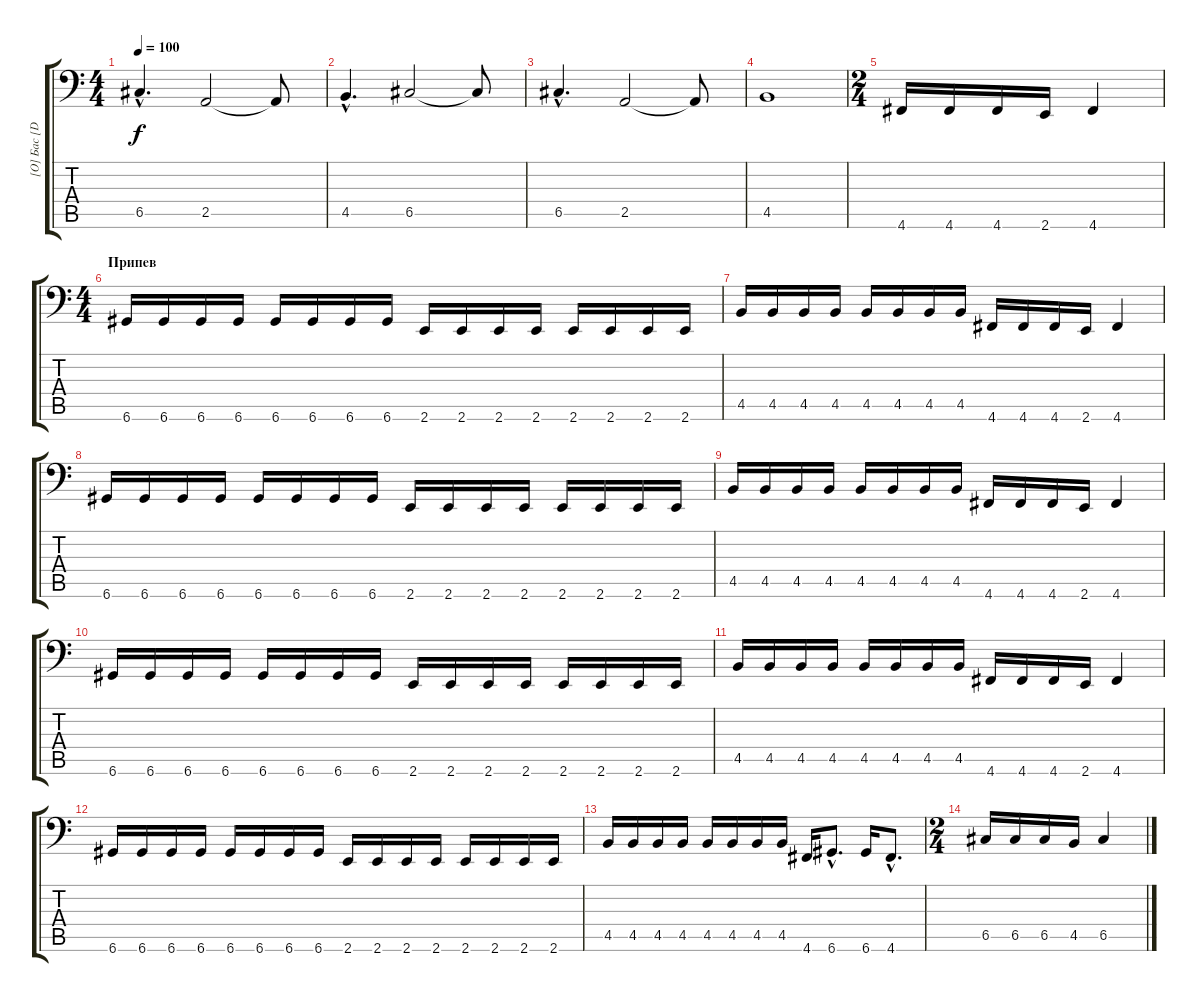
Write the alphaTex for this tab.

\track ("[O] Бас [Denver]" "[O] Бас [D") {instrument electricbasspick}
\staff {score tabs}
\tuning (D3 A2 F2 C2 G1 D1) {hide}
\ts (4 4)
\tempo 100
\clef f4
\ks c
6.5{hac}.4{d dy f} 2.5.2 2.5{t}.8 |
4.5{hac}.4{d} 6.5.2 6.5{t}.8 |
6.5{hac}.4{d} 2.5.2 2.5{t}.8 |
4.5.1 |
\ts (2 4)
4.6.16 4.6.16 4.6.16 2.6.16 4.6.4 |
\ts (4 4)
\section ("" "Припев")
6.6.16 6.6.16 6.6.16 6.6.16 6.6.16 6.6.16 6.6.16 6.6.16 2.6.16 2.6.16 2.6.16 2.6.16 2.6.16 2.6.16 2.6.16 2.6.16 |
4.5.16 4.5.16 4.5.16 4.5.16 4.5.16 4.5.16 4.5.16 4.5.16 4.6.16 4.6.16 4.6.16 2.6.16 4.6.4 |
6.6.16 6.6.16 6.6.16 6.6.16 6.6.16 6.6.16 6.6.16 6.6.16 2.6.16 2.6.16 2.6.16 2.6.16 2.6.16 2.6.16 2.6.16 2.6.16 |
4.5.16 4.5.16 4.5.16 4.5.16 4.5.16 4.5.16 4.5.16 4.5.16 4.6.16 4.6.16 4.6.16 2.6.16 4.6.4 |
6.6.16 6.6.16 6.6.16 6.6.16 6.6.16 6.6.16 6.6.16 6.6.16 2.6.16 2.6.16 2.6.16 2.6.16 2.6.16 2.6.16 2.6.16 2.6.16 |
4.5.16 4.5.16 4.5.16 4.5.16 4.5.16 4.5.16 4.5.16 4.5.16 4.6.16 4.6.16 4.6.16 2.6.16 4.6.4 |
6.6.16 6.6.16 6.6.16 6.6.16 6.6.16 6.6.16 6.6.16 6.6.16 2.6.16 2.6.16 2.6.16 2.6.16 2.6.16 2.6.16 2.6.16 2.6.16 |
4.5.16 4.5.16 4.5.16 4.5.16 4.5.16 4.5.16 4.5.16 4.5.16 4.6.16 6.6{hac}.8{d} 6.6.16 4.6{hac}.8{d} |
\ts (2 4)
6.5.16 6.5.16 6.5.16 4.5.16 6.5.4
